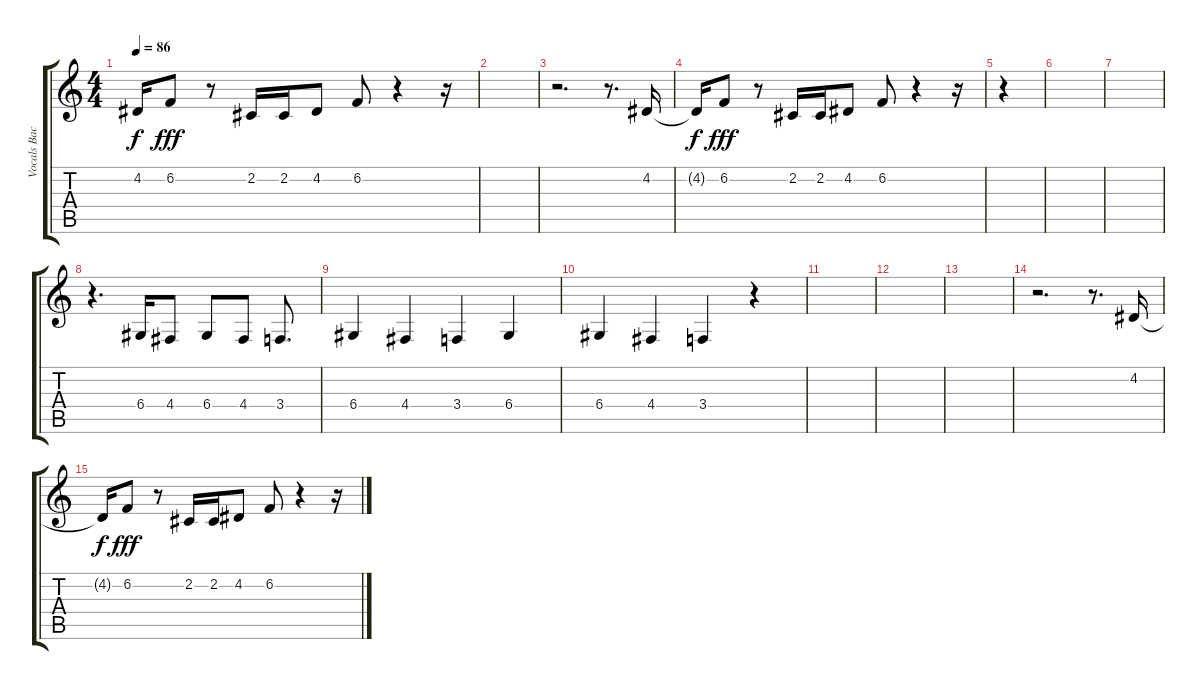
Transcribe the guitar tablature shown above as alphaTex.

\track ("Vocals Background" "Vocals Bac") {instrument tenorsax}
\staff {score tabs}
\tuning (E4 B3 G3 D3 A2 E2) {hide}
\ts (4 4)
\tempo 86
\clef g2
\ks c
4.2{t}.16{dy f} 6.2.8{dy fff} r.8 2.2.16 2.2.16 4.2.8 6.2.8 r.4 r.16 |
|
r.2{d} r.8{d} 4.2.16 |
4.2{t}.16{dy f} 6.2.8{dy fff} r.8 2.2.16 2.2.16 4.2.8 6.2.8 r.4 r.16 |
r.4 |
|
|
r.4{d} 6.4.16 4.4.8 6.4.8 4.4.8 3.4.8{d} |
6.4.4 4.4.4 3.4.4 6.4.4 |
6.4.4 4.4.4 3.4.4 r.4 |
|
|
|
r.2{d} r.8{d} 4.2.16 |
4.2{t}.16{dy f} 6.2.8{dy fff} r.8 2.2.16 2.2.16 4.2.8 6.2.8 r.4 r.16
